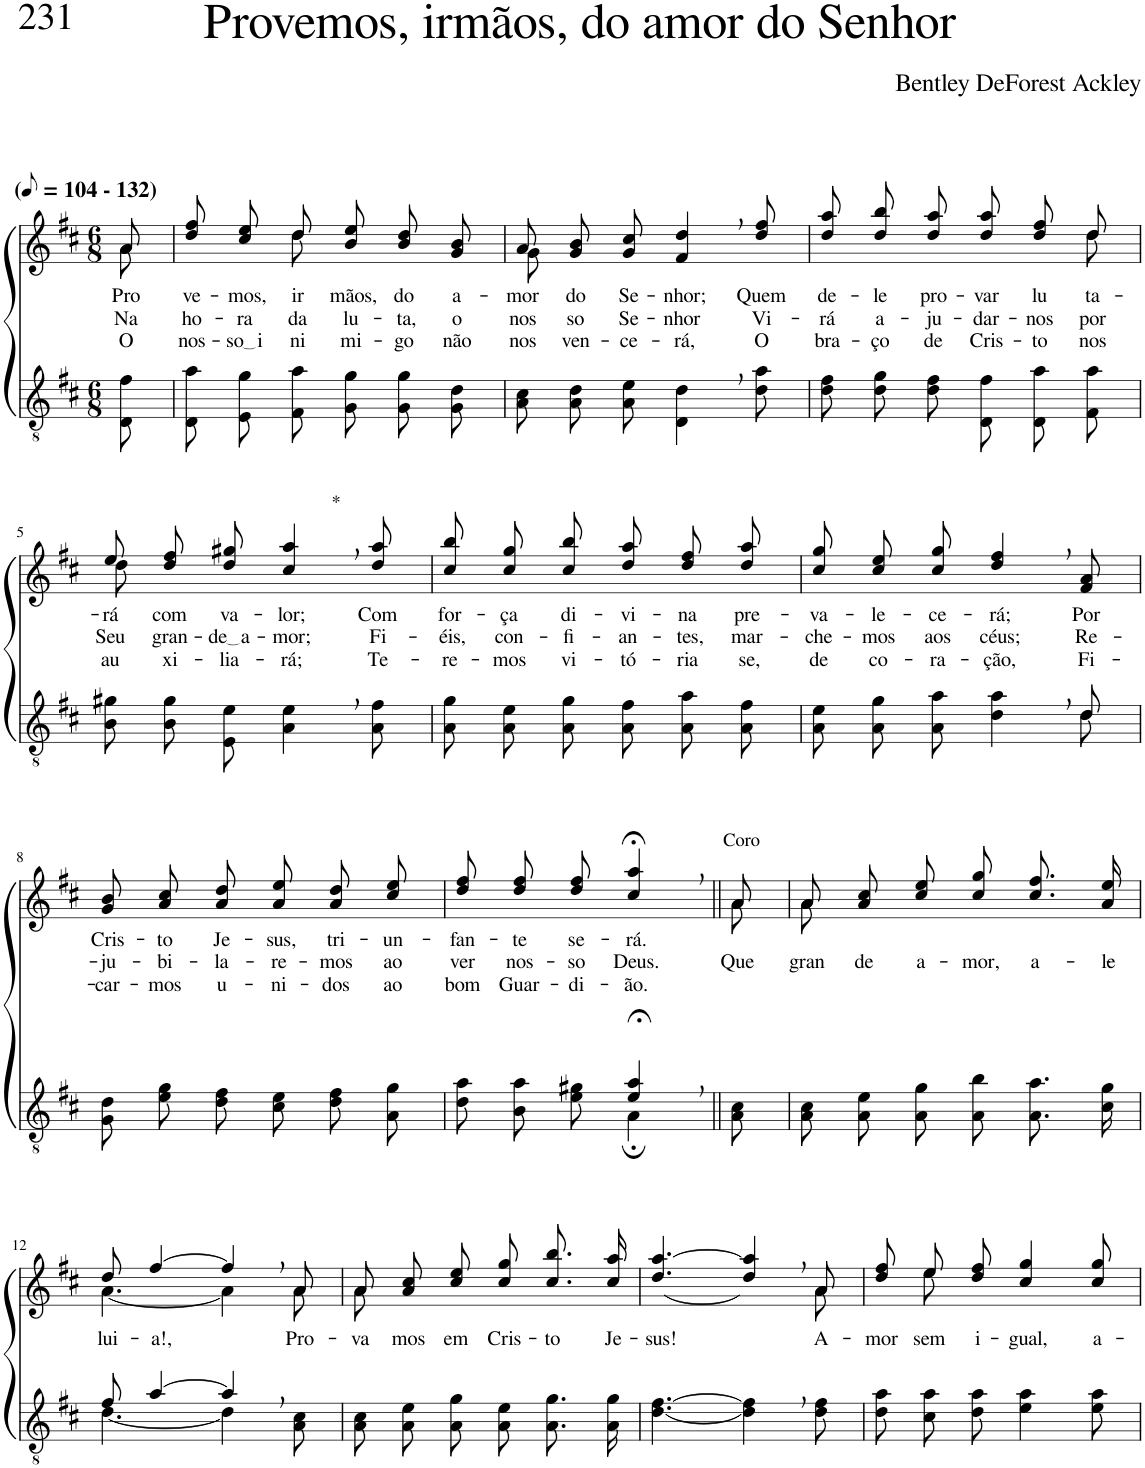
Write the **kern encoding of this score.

**kern	**kern	**text	**text	**text
*part2	*part1	*part1	*part1	*part1
*staff2	*staff1	*staff1	*staff1	*staff1
*I"Parte III e IV	*I"Parte I e II	*	*	*
*clefGv2	*clefG2	*	*	*
*Trd4c7	*Trd4c7	*	*	*
*k[f#c#]	*k[f#c#]	*	*	*
*M6/8	*M6/8	*	*	*
*MM52	*MM52	*	*	*
=1	=1	=1	=1	=1
!	!LO:TX:a:B:t=(	!	!	!
!	!LO:TX:a:B:t=- 132)	!	!	!
!	!	!LO:LY:b	!LO:LY:b	!LO:LY:b
*	*^	*	*	*
8D\ 8f#\	8a\	8a/	Pro-	Na	O
=2	=2	=2	=2	=2	=2
!	!	!	!LO:LY:b	!LO:LY:b	!LO:LY:b
8D\ 8a\L	4ryy	8dd\ 8ff#\L	ve-	ho-	nos-
!	!	!	!LO:LY:b	!LO:LY:b	!LO:LY:b
8E\ 8g\	.	8cc#\ 8ee\	-mos,	-ra	so i
!	!	!	!LO:LY:b	!LO:LY:b	!LO:LY:b
8F#\ 8a\J	8dd\	8dd\J	-ir-	da	-ni-
!	!	!	!LO:LY:b	!LO:LY:b	!LO:LY:b
8G\ 8g\L	4.ryy	8b\ 8ee\L	-mãos,	lu-	-mi-
!	!	!	!LO:LY:b	!LO:LY:b	!LO:LY:b
8G\ 8g\	.	8b\ 8dd\	do	-ta,	-go
!	!	!	!LO:LY:b	!LO:LY:b	!LO:LY:b
8G\ 8d\J	.	8g\ 8b\J	a-	o	não
=3	=3	=3	=3	=3	=3
!	!	!	!LO:LY:b	!LO:LY:b	!LO:LY:b
8A\ 8c#\L	8a\L	8g\	-mor	nos-	nos
!	!	!	!LO:LY:b	!LO:LY:b	!LO:LY:b
8A\ 8d\	8g\ 8b\	2ryy	do	-so	ven-
!	!	!	!LO:LY:b	!LO:LY:b	!LO:LY:b
8A\ 8e\J	8g\ 8cc#\J	.	Se-	Se-	-ce-
!	!	!	!LO:LY:b	!LO:LY:b	!LO:LY:b
4D\, 4d\,	4f#/, 4dd/,	.	-nhor;	-nhor	-rá,
!	!	!	!LO:LY:b	!LO:LY:b	!LO:LY:b
8d\ 8a\	8dd/ 8ff#/	8ryy	Quem	Vi-	O
=4	=4	=4	=4	=4	=4
!	!	!	!LO:LY:b	!LO:LY:b	!LO:LY:b
8d\ 8f#\L	8dd\ 8aa\L	8ryy	de-	-rá	bra-
!	!	!	!LO:LY:b	!LO:LY:b	!LO:LY:b
*	*v	*v	*	*	*
8d\ 8g\	8dd\ 8bb\	-le	a-	-ço
!	!	!LO:LY:b	!LO:LY:b	!LO:LY:b
8d\ 8f#\J	8dd\ 8aa\J	pro-	-ju-	de
!	!	!LO:LY:b	!LO:LY:b	!LO:LY:b
8D\ 8f#\L	8dd\ 8aa\L	-var	-dar-	Cris-
!	!	!LO:LY:b	!LO:LY:b	!LO:LY:b
8D\ 8a\	8dd\ 8ff#\	lu-	-nos	-to
*	*^	*	*	*
!	!	!	!LO:LY:b	!LO:LY:b	!LO:LY:b
8F#\ 8a\J	8dd\J	8dd\	-ta-	por	nos
!!LO:LB:g=z	!!
=5	=5	=5	=5	=5	=5
!	!	!	!LO:LY:b	!LO:LY:b	!LO:LY:b
8B\ 8g#X\L	8ee\L	8dd\	-rá	Seu	au-
!	!	!	!LO:LY:b	!LO:LY:b	!LO:LY:b
8B\ 8g#\	8dd\ 8ff#\	2ryy	com	gran-	-xi-
!	!	!	!LO:LY:b	!LO:LY:b	!LO:LY:b
8E\ 8e\J	8dd\ 8gg#X\J	.	va-	de a	-lia-
!	!LO:TX:a:t=*	!	!	!	!
!	!	!	!LO:LY:b	!LO:LY:b	!LO:LY:b
4A\, 4e\,	4cc#/, 4aa/,	.	-lor;	-mor;	-rá;
!	!	!	!LO:LY:b	!LO:LY:b	!LO:LY:b
8A\ 8f#\	8dd/ 8aa/	8ryy	Com	Fi-	Te-
=6	=6	=6	=6	=6	=6
!	!	!	!LO:LY:b	!LO:LY:b	!LO:LY:b
*	*v	*v	*	*	*
8A\ 8g\L	8cc#\ 8bb\L	for-	-éis,	-re-
!	!	!LO:LY:b	!LO:LY:b	!LO:LY:b
8A\ 8e\	8cc#\ 8gg\	-ça	con-	-mos
!	!	!LO:LY:b	!LO:LY:b	!LO:LY:b
8A\ 8g\J	8cc#\ 8bb\J	di-	-fi-	vi-
!	!	!LO:LY:b	!LO:LY:b	!LO:LY:b
8A\ 8f#\L	8dd\ 8aa\L	-vi-	-an-	-tó-
!	!	!LO:LY:b	!LO:LY:b	!LO:LY:b
8A\ 8a\	8dd\ 8ff#\	-na	-tes,	-ria
!	!	!LO:LY:b	!LO:LY:b	!LO:LY:b
8A\ 8f#\J	8dd\ 8aa\J	pre-	mar-	se,
=7	=7	=7	=7	=7
*^	*	*	*	*
!	!	!	!LO:LY:b	!LO:LY:b	!LO:LY:b
8A\ 8e\L	8ryy	8cc#\ 8gg\L	-va-	-che-	de
!	!	!	!LO:LY:b	!LO:LY:b	!LO:LY:b
*v	*v	*	*	*	*
8A\ 8g\	8cc#\ 8ee\	-le-	-mos	co-
!	!	!LO:LY:b	!LO:LY:b	!LO:LY:b
8A\ 8a\J	8cc#\ 8gg\J	-ce-	aos	-ra-
!	!	!LO:LY:b	!LO:LY:b	!LO:LY:b
4d\, 4a\,	4dd/, 4ff#/,	-rá;	céus;	-ção,
*^	*	*	*	*
!	!	!	!LO:LY:b	!LO:LY:b	!LO:LY:b
8d\	8d/	8f#/ 8a/	Por	Re-	Fi-
*v	*v	*	*	*	*
!!LO:LB:g=z
=8	=8	=8	=8	=8
*k[f#c#]	*k[f#c#]	*	*	*
*^	*	*	*	*
!	!	!	!LO:LY:b	!LO:LY:b	!LO:LY:b
*v	*v	*	*	*	*
8G\ 8d\L	8g\ 8b\L	Cris-	-ju-	-car-
!	!	!LO:LY:b	!LO:LY:b	!LO:LY:b
8e\ 8g\	8a\ 8cc#\	-to	-bi-	-mos
!	!	!LO:LY:b	!LO:LY:b	!LO:LY:b
8d\ 8f#\J	8a\ 8dd\J	Je-	-la-	u-
!	!	!LO:LY:b	!LO:LY:b	!LO:LY:b
8c#\ 8e\L	8a\ 8ee\L	-sus,	-re-	-ni-
!	!	!LO:LY:b	!LO:LY:b	!LO:LY:b
8d\ 8f#\	8a\ 8dd\	tri-	-mos	-dos
!	!	!LO:LY:b	!LO:LY:b	!LO:LY:b
8A\ 8g\J	8cc#\ 8ee\J	-un-	ao	ao
=9	=9	=9	=9	=9
*^	*	*	*	*
!	!	!	!LO:LY:b	!LO:LY:b	!LO:LY:b
4.ryy	8d\ 8a\L	8dd\ 8ff#\L	-fan-	ver	bom
!	!	!	!LO:LY:b	!LO:LY:b	!LO:LY:b
.	8B\ 8a\	8dd\ 8ff#\	-te	nos-	Guar-
!	!	!	!LO:LY:b	!LO:LY:b	!LO:LY:b
.	8e\ 8g#X\J	8dd\ 8ff#\J	se-	-so	-di-
!	!	!LO:TX:a:t=Coro	!	!	!
!	!	!	!LO:LY:b	!LO:LY:b	!LO:LY:b
4e/;<, 4a/;<,	4A;\	4cc#/;<, 4aa/;<,	-rá.	Deus.	-ão.
=10||	=10||	=10||	=10||	=10||	=10||
!	!	!	!	!LO:LY:b	!
*v	*v	*^	*	*	*
8A\ 8c#\	8a\	8a/	.	Que	.
=11	=11	=11	=11	=11	=11
!	!	!	!	!LO:LY:b	!
8A\ 8c#\L	8a\L	8a\	.	gran-	.
!	!	!	!	!LO:LY:b	!
8A\ 8e\	8a\ 8cc#\	2ryy	.	-de	.
!	!	!	!	!LO:LY:b	!
8A\ 8g\J	8cc#\ 8ee\J	.	.	a-	.
!	!	!	!	!LO:LY:b	!
8A\ 8b\L	8cc#\ 8gg\L	.	.	-mor,	.
!	!	!	!	!LO:LY:b	!
8.A\ 8.a\	8.cc#\ 8.ff#\	.	.	a-	.
.	.	8ryy	.	.	.
!	!	!	!	!LO:LY:b	!
16c#\ 16g\Jk	16a\ 16ee\Jk	.	.	-le-	.
!!LO:LB:g=z	!!
=12	=12	=12	=12	=12	=12
*k[f#c#]	*	*	*	*	*
*^	*	*	*	*	*
!	!	!	!	!LO:LY:b	!	!
8f#/	[4.d\	8dd/	[4.a\	lui-	.	.
!	!	!	!	!LO:LY:b	!	!
[4a/	.	[4ff#/	.	-a!,	.	.
4a,/]	4d\]	4ff#,/]	4a\]	.	.	.
!	!	!	!	!LO:LY:b	!	!
8ryy	8A\ 8c#\	8a/	8a\	Pro-	.	.
=13	=13	=13	=13	=13	=13	=13
!	!	!	!	!LO:LY:b	!	!
*v	*v	*	*	*	*	*
8A\ 8c#\L	8a\L	8a\	-va-	.	.
!	!	!	!LO:LY:b	!	!
8A\ 8e\	8a\ 8cc#\	2ryy	-mos	.	.
!	!	!	!LO:LY:b	!	!
8A\ 8g\J	8cc#\ 8ee\J	.	em	.	.
!	!	!	!LO:LY:b	!	!
8A\ 8e\L	8cc#\ 8gg\L	.	Cris-	.	.
!	!	!	!LO:LY:b	!	!
8.A\ 8.g\	8.cc#\ 8.bb\	.	-to	.	.
.	.	8ryy	.	.	.
!	!	!	!LO:LY:b	!	!
16A\ 16g\Jk	16cc#\ 16aa\Jk	.	Je-	.	.
=14	=14	=14	=14	=14	=14
!	!	!	!LO:LY:b	!	!
[4.d\ [4.f#\	[4.dd/ [4.aa/	8ryy	-sus!	.	.
*	*v	*v	*	*	*
4d\], 4f#\],	4dd/], 4aa/],	.	.	.
*	*^	*	*	*
!	!	!	!LO:LY:b	!	!
8d\ 8f#\	8a/	8a\	A-	.	.
=15	=15	=15	=15	=15	=15
!	!	!	!LO:LY:b	!	!
8d\ 8a\L	8ryy	8dd\ 8ff#\L	-mor	.	.
!	!	!	!LO:LY:b	!	!
8c#\ 8a\	8ee\	8ee\	sem	.	.
!	!	!	!LO:LY:b	!	!
8d\ 8a\J	2ryy	8dd\ 8ff#\J	i-	.	.
!	!	!	!LO:LY:b	!	!
4e\ 4a\	.	4cc#/ 4gg/	-gual,	.	.
!	!	!	!LO:LY:b	!	!
8e\ 8a\	.	8cc#/ 8gg/	a-	.	.
*	*v	*v	*	*	*
=	=	=	=	=
*-	*-	*-	*-	*-
